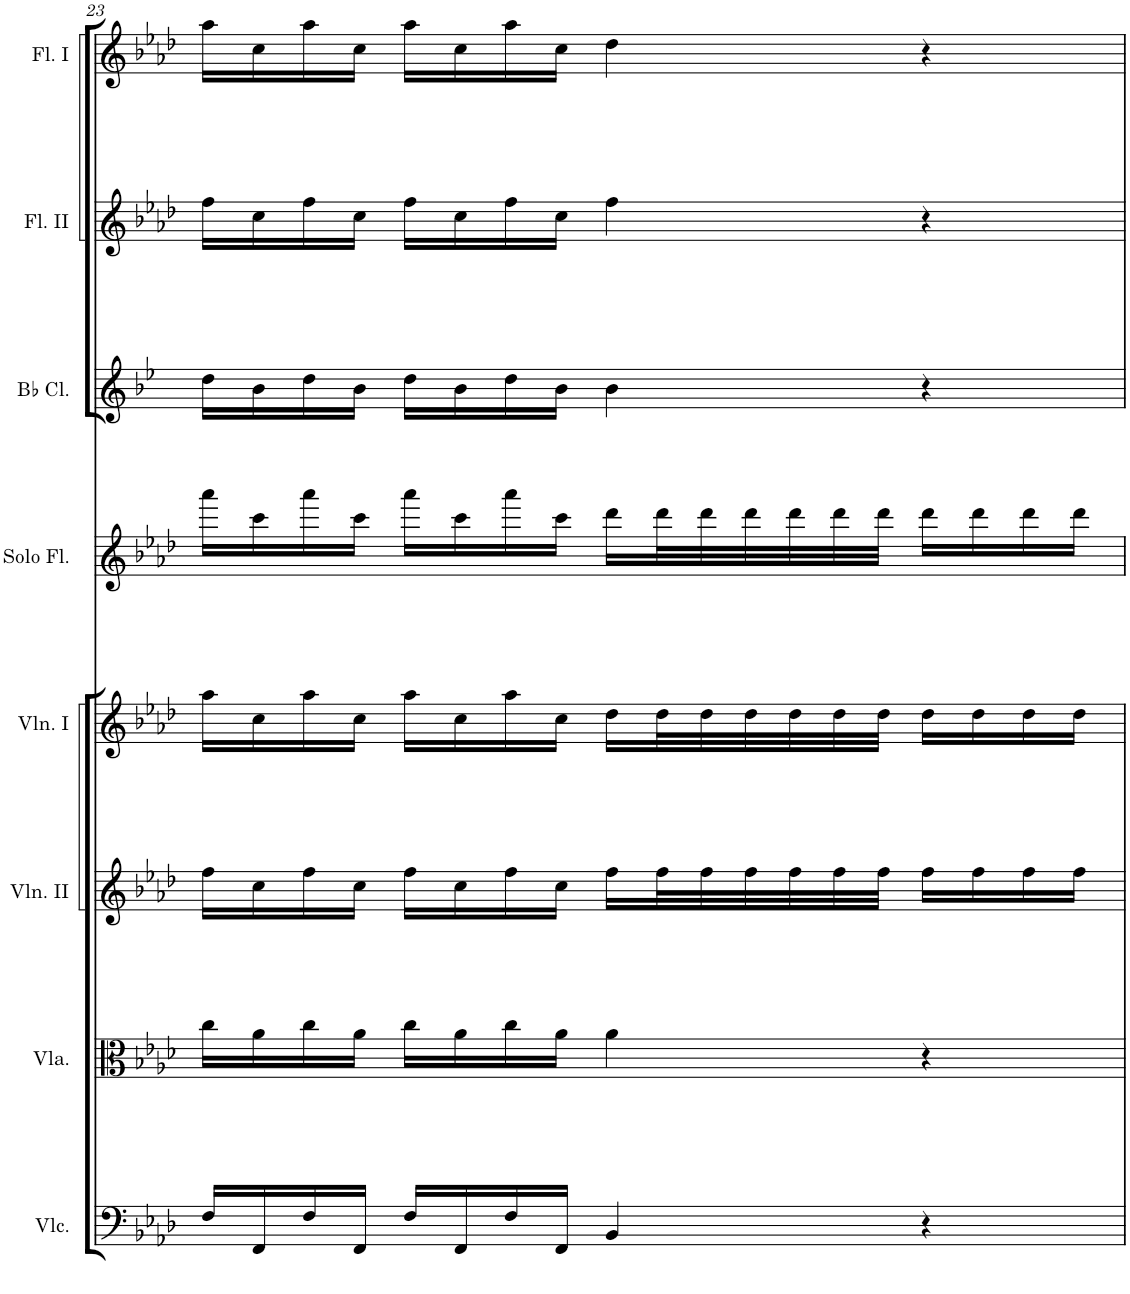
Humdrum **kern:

**kern	**kern	**kern	**kern	**kern	**kern	**kern	**kern
*part8	*part7	*part6	*part5	*part4	*part3	*part2	*part1
*staff8	*staff7	*staff6	*staff5	*staff4	*staff3	*staff2	*staff1
*I"Violoncello	*I"Viola	*I"Violin II	*I"Violin I	*I"Solo Flute	*I"Bb Clarinet	*I"Flute II	*I"Flute I
*I'Vlc.	*I'Vla.	*I'Vln. II	*I'Vln. I	*I'Solo Fl.	*I'Bb Cl.	*I'Fl. II	*I'Fl. I
!!LO:PB:g=z
*clefF4	*clefC3	*clefG2	*clefG2	*clefG2	*clefG2	*clefG2	*clefG2
*	*	*	*	*	*Trd1c2	*	*
*k[b-e-a-d-]	*k[b-e-a-d-]	*k[b-e-a-d-]	*k[b-e-a-d-]	*k[b-e-a-d-]	*k[b-e-]	*k[b-e-a-d-]	*k[b-e-a-d-]
*M4/4	*M4/4	*M4/4	*M4/4	*M4/4	*M4/4	*M4/4	*M4/4
*met(c)	*met(c)	*met(c)	*met(c)	*met(c)	*met(c)	*met(c)	*met(c)
=23	=23	=23	=23	=23	=23	=23	=23
16F/LL	16cc\LL	16ff\LL	16aa-\LL	16aaa-\LL	16dd\LL	16ff\LL	16aa-\LL
16FF/	16a-\	16cc\	16cc\	16ccc\	16b-\	16cc\	16cc\
16F/	16cc\	16ff\	16aa-\	16aaa-\	16dd\	16ff\	16aa-\
16FF/JJ	16a-\JJ	16cc\JJ	16cc\JJ	16ccc\JJ	16b-\JJ	16cc\JJ	16cc\JJ
16F/LL	16cc\LL	16ff\LL	16aa-\LL	16aaa-\LL	16dd\LL	16ff\LL	16aa-\LL
16FF/	16a-\	16cc\	16cc\	16ccc\	16b-\	16cc\	16cc\
16F/	16cc\	16ff\	16aa-\	16aaa-\	16dd\	16ff\	16aa-\
16FF/JJ	16a-\JJ	16cc\JJ	16cc\JJ	16ccc\JJ	16b-\JJ	16cc\JJ	16cc\JJ
4BB-/	4a-\	16ff\LL	16dd-\LL	16ddd-\LL	4b-\	4ff\	4dd-\
.	.	32ff\L	32dd-\L	32ddd-\L	.	.	.
.	.	32ff\	32dd-\	32ddd-\	.	.	.
.	.	32ff\	32dd-\	32ddd-\	.	.	.
.	.	32ff\	32dd-\	32ddd-\	.	.	.
.	.	32ff\	32dd-\	32ddd-\	.	.	.
.	.	32ff\JJJ	32dd-\JJJ	32ddd-\JJJ	.	.	.
4r	4r	16ff\LL	16dd-\LL	16ddd-\LL	4r	4r	4r
.	.	16ff\	16dd-\	16ddd-\	.	.	.
.	.	16ff\	16dd-\	16ddd-\	.	.	.
.	.	16ff\JJ	16dd-\JJ	16ddd-\JJ	.	.	.
=	=	=	=	=	=	=	=
*-	*-	*-	*-	*-	*-	*-	*-
